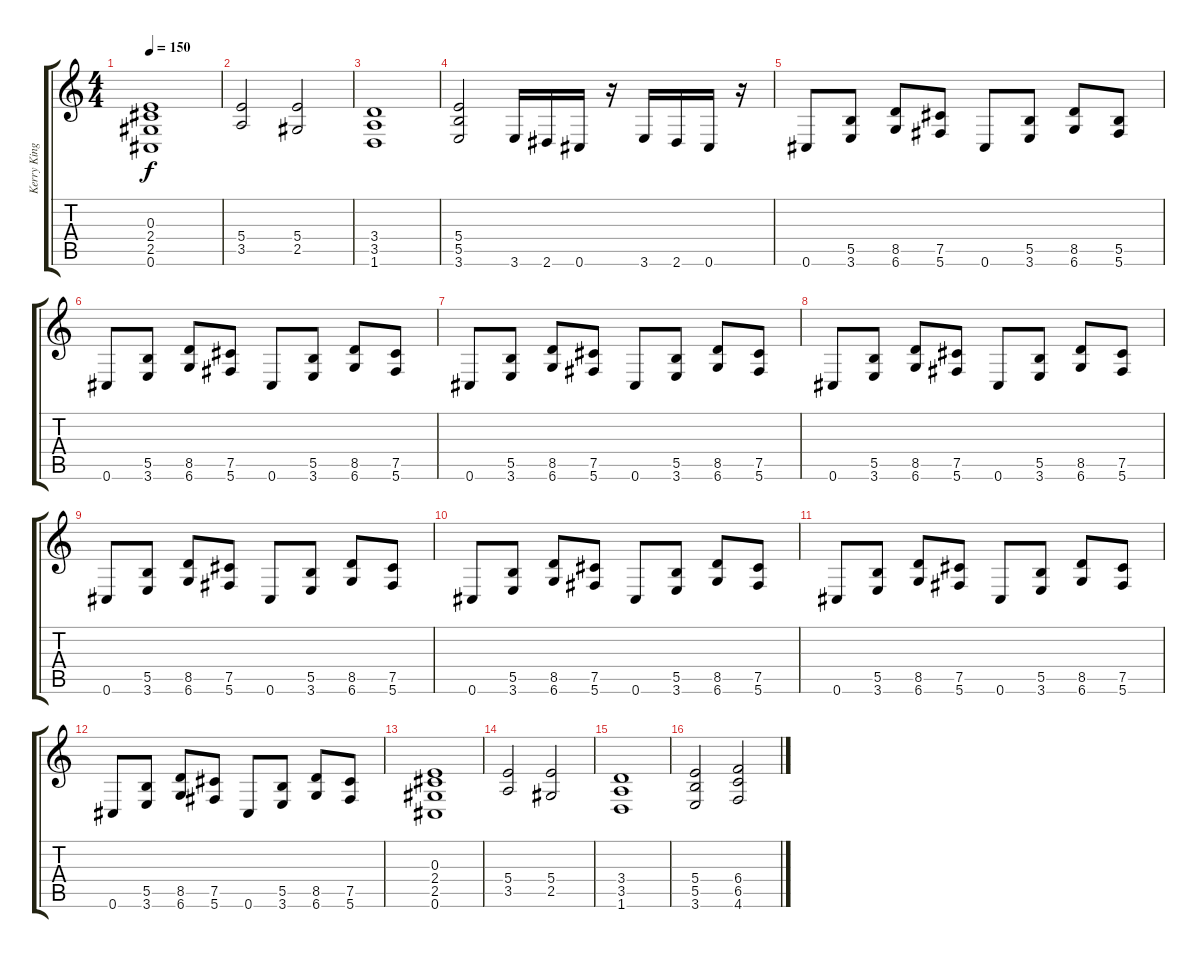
\track ("Kerry King" "Kerry King") {instrument distortionguitar}
\staff {score tabs}
\tuning (Db4 Ab3 E3 B2 Gb2 Db2) {hide}
\ts (4 4)
\tempo 150
\clef g2
\ks c
(0.3 2.4 2.5 0.6).1{dy f} |
(5.4 3.5).2 (5.4 2.5).2 |
(3.4 3.5 1.6).1 |
(5.4 5.5 3.6).2 3.6.16 2.6.16 0.6.16 r.16 3.6.16 2.6.16 0.6.16 r.16 |
0.6.8 (5.5 3.6).8 (8.5 6.6).8 (7.5 5.6).8 0.6.8 (5.5 3.6).8 (8.5 6.6).8 (5.5 5.6).8 |
0.6.8 (5.5 3.6).8 (8.5 6.6).8 (7.5 5.6).8 0.6.8 (5.5 3.6).8 (8.5 6.6).8 (7.5 5.6).8 |
0.6.8 (5.5 3.6).8 (8.5 6.6).8 (7.5 5.6).8 0.6.8 (5.5 3.6).8 (8.5 6.6).8 (7.5 5.6).8 |
0.6.8 (5.5 3.6).8 (8.5 6.6).8 (7.5 5.6).8 0.6.8 (5.5 3.6).8 (8.5 6.6).8 (7.5 5.6).8 |
0.6.8 (5.5 3.6).8 (8.5 6.6).8 (7.5 5.6).8 0.6.8 (5.5 3.6).8 (8.5 6.6).8 (7.5 5.6).8 |
0.6.8 (5.5 3.6).8 (8.5 6.6).8 (7.5 5.6).8 0.6.8 (5.5 3.6).8 (8.5 6.6).8 (7.5 5.6).8 |
0.6.8 (5.5 3.6).8 (8.5 6.6).8 (7.5 5.6).8 0.6.8 (5.5 3.6).8 (8.5 6.6).8 (7.5 5.6).8 |
0.6.8 (5.5 3.6).8 (8.5 6.6).8 (7.5 5.6).8 0.6.8 (5.5 3.6).8 (8.5 6.6).8 (7.5 5.6).8 |
(0.3 2.4 2.5 0.6).1 |
(5.4 3.5).2 (5.4 2.5).2 |
(3.4 3.5 1.6).1 |
(5.4 5.5 3.6).2 (6.4 6.5 4.6).2
